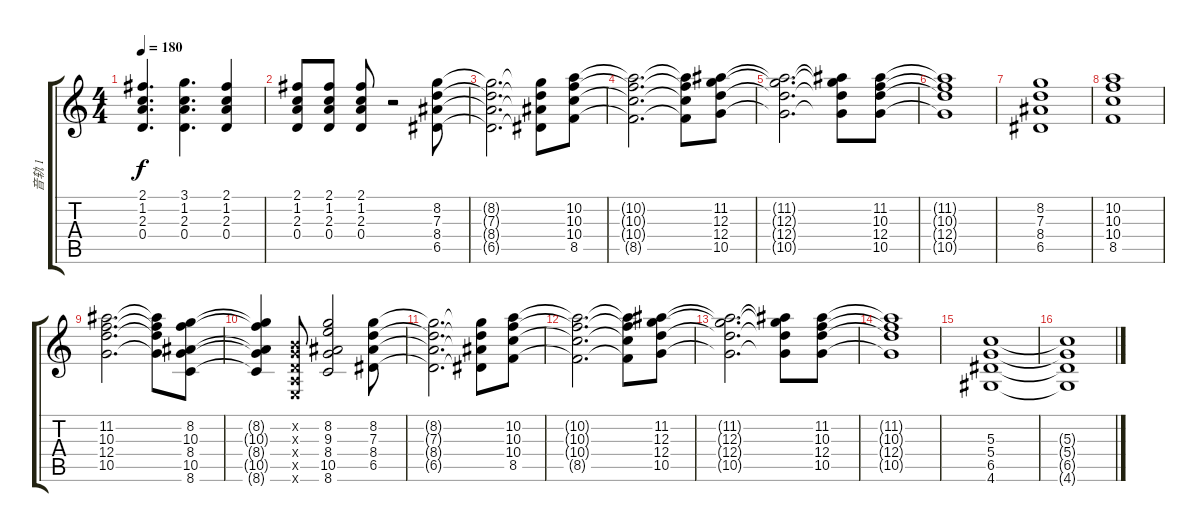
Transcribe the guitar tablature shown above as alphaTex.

\track ("音轨 1" "音轨 1") {instrument overdrivenguitar}
\staff {score tabs}
\tuning (E4 B3 G3 D3 A2 E2) {hide}
\ts (4 4)
\tempo 180
\clef g2
\ks c
(2.1 1.2 2.3 0.4).4{d dy f} (3.1 1.2 2.3 0.4).4{d} (2.1 1.2 2.3 0.4).4 |
(2.1 1.2 2.3 0.4).8 (2.1 1.2 2.3 0.4).8 (2.1 1.2 2.3 0.4).8 r.2 (8.2 7.3 8.4 6.5).8 |
(8.2{t} 7.3{t} 8.4{t} 6.5{t}).2{d} (8.2{t} 7.3{t} 8.4{t} 6.5{t}).8 (10.2 10.3 10.4 8.5).8 |
(10.2{t} 10.3{t} 10.4{t} 8.5{t}).2{d} (10.2{t} 10.3{t} 10.4{t} 8.5{t}).8 (11.2 12.3 12.4 10.5).8 |
(11.2{t} 12.3{t} 12.4{t} 10.5{t}).2{d} (11.2{t} 12.3{t} 12.4{t} 10.5{t}).8 (11.2 10.3 12.4 10.5).8 |
(11.2{t} 10.3{t} 12.4{t} 10.5{t}).1 |
(8.2 7.3 8.4 6.5).1 |
(10.2 10.3 10.4 8.5).1 |
(11.2 10.3 12.4 10.5).2{d} (11.2{t} 10.3{t} 12.4{t} 10.5{t}).8 (8.2 10.3 8.4 10.5 8.6).8 |
(8.2{t} 10.3{t} 8.4{t} 10.5{t} 8.6{t}).4 (0.2{x} 0.3{x} 0.4{x} 0.5{x} 0.6{x}).8 (8.2 9.3 8.4 10.5 8.6).2 (8.2 7.3 8.4 6.5).8 |
(8.2{t} 7.3{t} 8.4{t} 6.5{t}).2{d} (8.2{t} 7.3{t} 8.4{t} 6.5{t}).8 (10.2 10.3 10.4 8.5).8 |
(10.2{t} 10.3{t} 10.4{t} 8.5{t}).2{d} (10.2{t} 10.3{t} 10.4{t} 8.5{t}).8 (11.2 12.3 12.4 10.5).8 |
(11.2{t} 12.3{t} 12.4{t} 10.5{t}).2{d} (11.2{t} 12.3{t} 12.4{t} 10.5{t}).8 (11.2 10.3 12.4 10.5).8 |
(11.2{t} 10.3{t} 12.4{t} 10.5{t}).1 |
(5.3 5.4 6.5 4.6).1 |
(5.3{t} 5.4{t} 6.5{t} 4.6{t}).1
